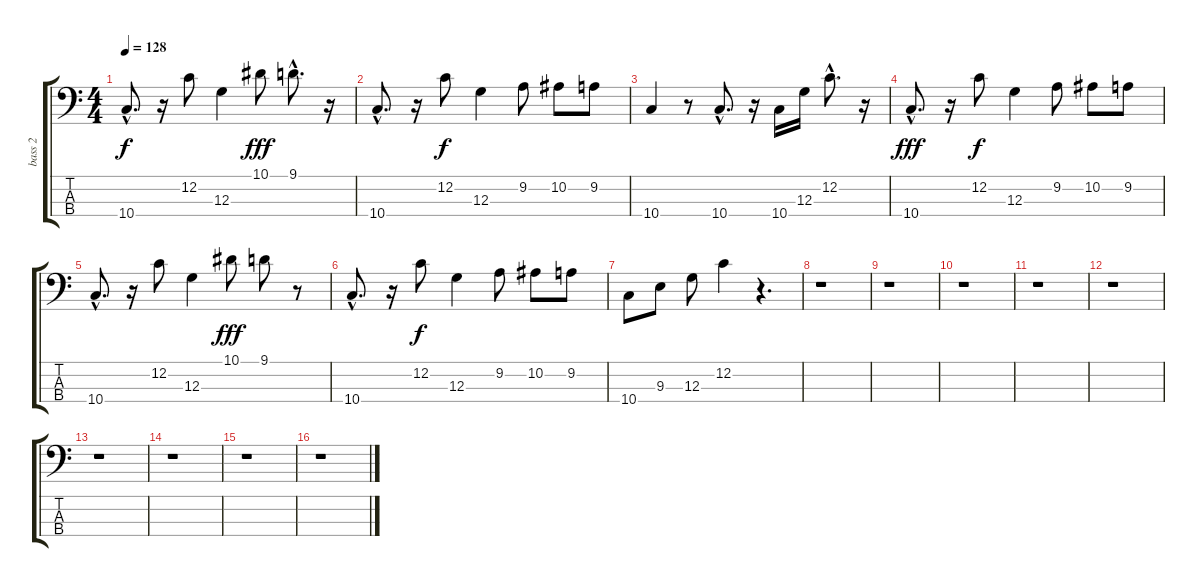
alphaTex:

\track ("bass 2" "bass 2") {instrument electricbassfinger}
\staff {score tabs}
\tuning (F2 C2 G1 D1) {hide}
\ts (4 4)
\tempo 128
\clef f4
\ks c
10.4{hac}.8{d dy f} r.16 12.2.8 12.3.4 10.1.8{dy fff} 9.1{hac}.8{d} r.16 |
10.4{hac}.8{d} r.16 12.2.8{dy f} 12.3.4 9.2.8 10.2.8 9.2.8 |
10.4.4 r.8 10.4{hac}.8{d} r.16 10.4.16 12.3.16 12.2{hac}.8{d} r.16 |
10.4{hac}.8{d dy fff} r.16 12.2.8{dy f} 12.3.4 9.2.8 10.2.8 9.2.8 |
10.4{hac}.8{d} r.16 12.2.8 12.3.4 10.1.8{dy fff} 9.1.8 r.8 |
10.4{hac}.8{d} r.16 12.2.8{dy f} 12.3.4 9.2.8 10.2.8 9.2.8 |
10.4.8 9.3.8 12.3.8 12.2.4 r.4{d} |
r.1 |
r.1 |
r.1 |
r.1 |
r.1 |
r.1 |
r.1 |
r.1 |
r.1
